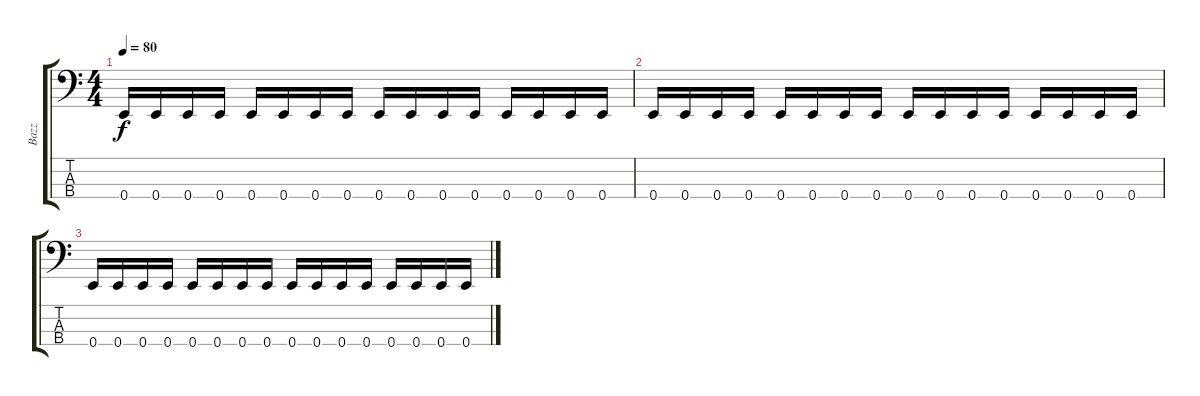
\track ("Bazz" "Bazz") {instrument electricbasspick}
\staff {score tabs}
\tuning (G2 D2 A1 E1) {hide}
\ts (4 4)
\tempo 80
\clef f4
\ks c
0.4.16{dy f} 0.4.16 0.4.16 0.4.16 0.4.16 0.4.16 0.4.16 0.4.16 0.4.16 0.4.16 0.4.16 0.4.16 0.4.16 0.4.16 0.4.16 0.4.16 |
0.4.16 0.4.16 0.4.16 0.4.16 0.4.16 0.4.16 0.4.16 0.4.16 0.4.16 0.4.16 0.4.16 0.4.16 0.4.16 0.4.16 0.4.16 0.4.16 |
0.4.16 0.4.16 0.4.16 0.4.16 0.4.16 0.4.16 0.4.16 0.4.16 0.4.16 0.4.16 0.4.16 0.4.16 0.4.16 0.4.16 0.4.16 0.4.16
